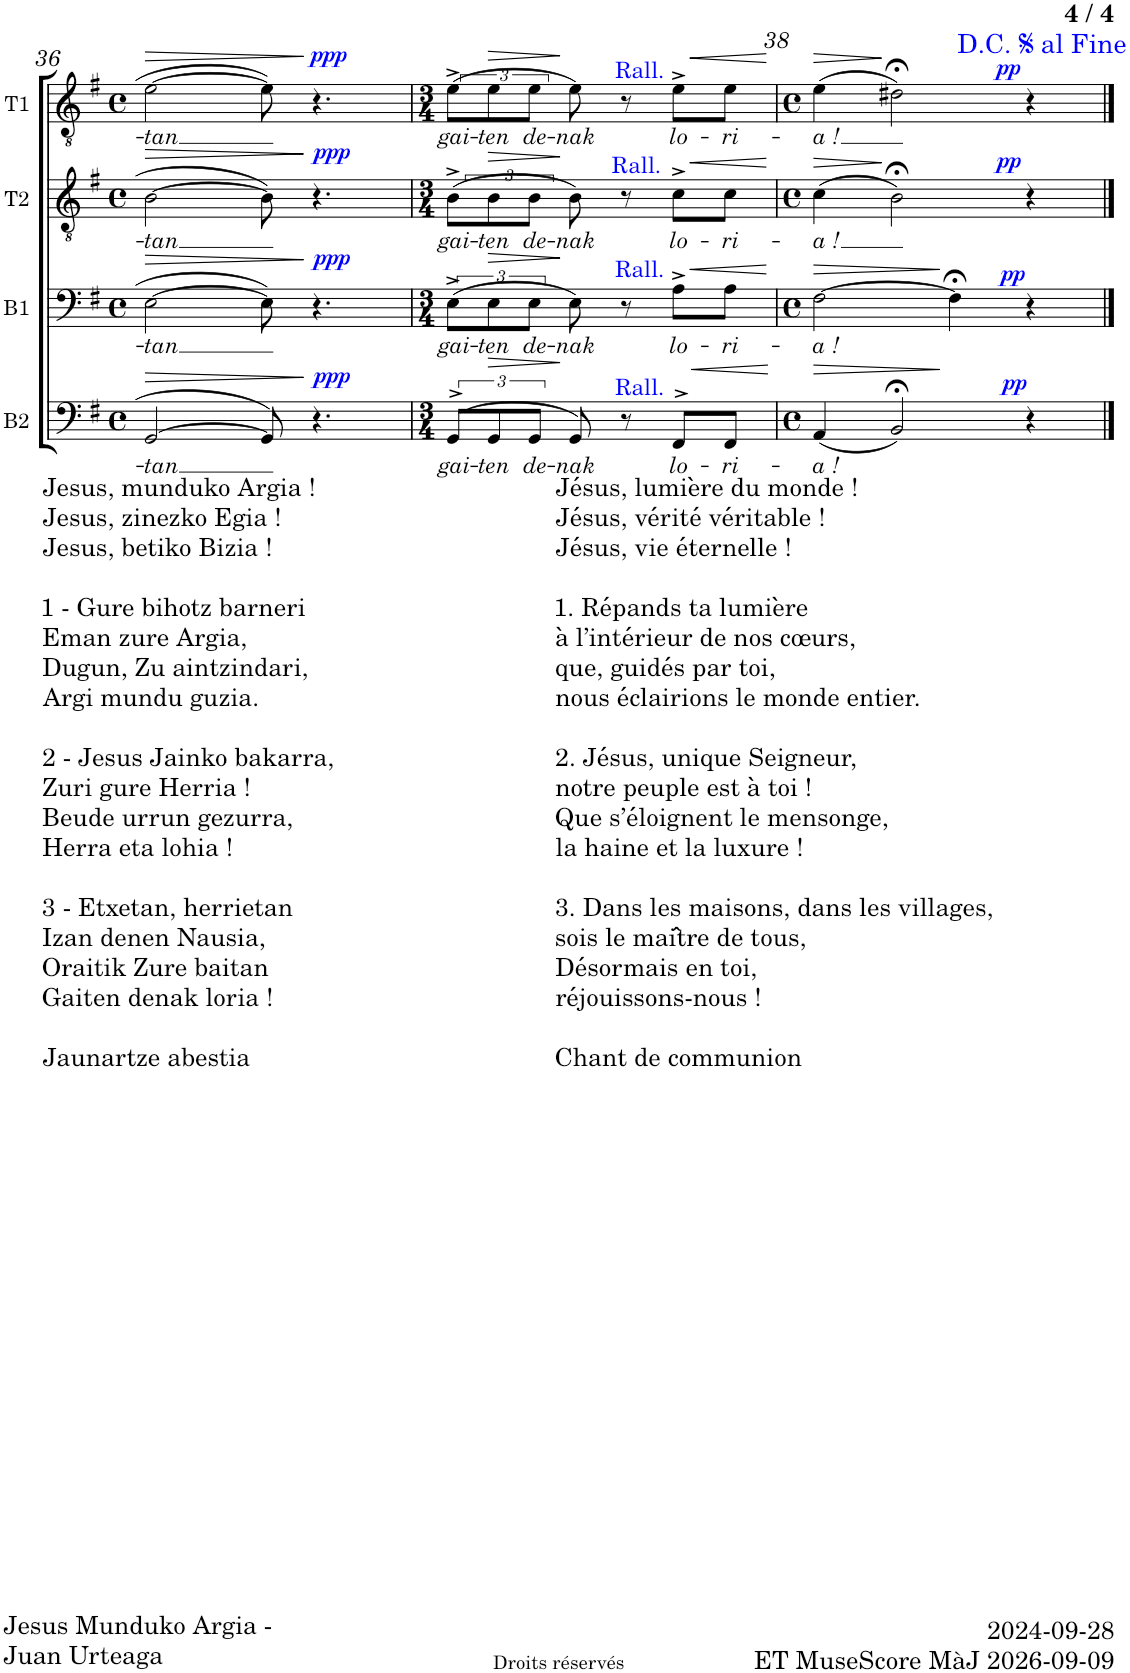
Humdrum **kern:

**kern	**text	**dynam	**kern	**text	**dynam	**kern	**text	**dynam	**kern	**text	**dynam
*part4	*part4	*part4	*part3	*part3	*part3	*part2	*part2	*part2	*part1	*part1	*part1
*staff4	*staff4	*staff4	*staff3	*staff3	*staff3	*staff2	*staff2	*staff2	*staff1	*staff1	*staff1
*I"Basse	*	*	*I"Baryton	*	*	*I"Ténor 2	*	*	*I"Ténor 1	*	*
*I'B2	*	*	*I'B1	*	*	*I'T2	*	*	*I'T1	*	*
!!LO:PB:g=z
*clefF4	*	*	*clefF4	*	*	*clefGv2	*	*	*clefGv2	*	*
*k[f#]	*	*	*k[f#]	*	*	*k[f#]	*	*	*k[f#]	*	*
*M4/4	*	*	*M4/4	*	*	*M4/4	*	*	*M4/4	*	*
*met(c)	*	*	*met(c)	*	*	*met(c)	*	*	*met(c)	*	*
=36	=36	=36	=36	=36	=36	=36	=36	=36	=36	=36	=36
!	!LO:LY:b	!LO:HP:b	!	!LO:LY:b	!LO:HP:b	!	!LO:LY:b	!LO:HP:b	!	!LO:LY:b	!LO:HP:b
[>2GG/	-tan	>	[2E\	-tan	>	[2B\	-tan	>	[2e\	-tan	>
8GG/]	.	.	8E\]	.	.	8B\]	.	.	8e\]	.	.
!	!	!LO:DY:n=1:a	!	!	!LO:DY:n=1:a	!	!	!LO:DY:n=1:a	!	!	!LO:DY:n=1:a
4.r	.	] ppp	4.r	.	] ppp	4.r	.	] ppp	4.r	.	] ppp
=37	=37	=37	=37	=37	=37	=37	=37	=37	=37	=37	=37
*M3/4	*	*	*M3/4	*	*	*M3/4	*	*	*M3/4	*	*
!	!LO:LY:b	!	!	!LO:LY:b	!	!	!LO:LY:b	!	!	!LO:LY:b	!
(>12GG^>/L	gai-	.	(12E^\L	gai-	.	(12B^\L	gai-	.	(12e^\L	gai-	.
!	!LO:LY:b	!LO:HP:b	!	!LO:LY:b	!LO:HP:b	!	!LO:LY:b	!LO:HP:b	!	!LO:LY:b	!LO:HP:b
12GG/	-ten	>	12E\	-ten	>	12B\	-ten	>	12e\	-ten	>
!	!LO:LY:b	!	!	!LO:LY:b	!	!	!LO:LY:b	!	!	!LO:LY:b	!
12GG/J	de-	.	12E\J	de-	.	12B\J	de-	.	12e\J	de-	.
!	!LO:LY:b	!	!	!LO:LY:b	!	!	!LO:LY:b	!	!	!LO:LY:b	!
8GG/)	-nak	]	8E\)	-nak	]	8B\)	-nak	]	8e\)	-nak	]
8r	.	.	8r	.	.	8r	.	.	8r	.	.
!	!	!	!	!	!	!	!	!	!LO:TX:a:color=#0000FF:t=Rall.	!	!
!	!	!	!	!	!	!LO:TX:a:color=#0000FF:t=Rall.	!	!	!	!	!
!	!	!	!LO:TX:a:color=#0000FF:t=Rall.	!	!	!	!	!	!	!	!
!LO:TX:a:color=#0000FF:t=Rall.	!	!	!	!	!	!	!	!	!	!	!
!	!LO:LY:b	!LO:HP:b	!	!LO:LY:b	!LO:HP:b	!	!LO:LY:b	!LO:HP:b	!	!LO:LY:b	!LO:HP:b
8FF#^>/L	lo-	<	8A^\L	lo-	<	8c^\L	lo-	<	8e^\L	lo-	<
!	!LO:LY:b	!	!	!LO:LY:b	!	!	!LO:LY:b	!	!	!LO:LY:b	!
8FF#/J	-ri-	.	8A\J	-ri-	.	8c\J	-ri-	.	8e\J	-ri-	.
.	.	[	.	.	[	.	.	[	.	.	[
=38	=38	=38	=38	=38	=38	=38	=38	=38	=38	=38	=38
*M4/4	*	*	*M4/4	*	*	*M4/4	*	*	*M4/4	*	*
*met(c)	*	*	*met(c)	*	*	*met(c)	*	*	*met(c)	*	*
!	!LO:LY:b	!LO:HP:b	!	!LO:LY:b	!LO:HP:b	!	!LO:LY:b	!LO:HP:b	!	!LO:LY:b	!LO:HP:b
(4AA/	-a !	>	[2F#\	-a !	>	(4c\	-a !	>	(4e\	-a !	>
2BB;</)	.	.	.	.	.	2B;<\)	.	]	2d#X;<\)	.	]
.	.	.	4F#;<\]	.	]	.	.	.	.	.	.
!	!	!LO:DY:n=1:a	!	!	!LO:DY:a	!	!	!LO:DY:a	!	!	!LO:DY:a
4r	.	] pp	4r	.	pp	4r	.	pp	4r	.	pp
!	!	!	!	!	!	!	!	!	!LO:TX:a:color=#0000FF:t=<font size="14"/>D.C. <font face="ScoreText"/><font face="Edwin"/> al Fine	!	!
==	==	==	==	==	==	==	==	==	==	==	==
*-	*-	*-	*-	*-	*-	*-	*-	*-	*-	*-	*-
